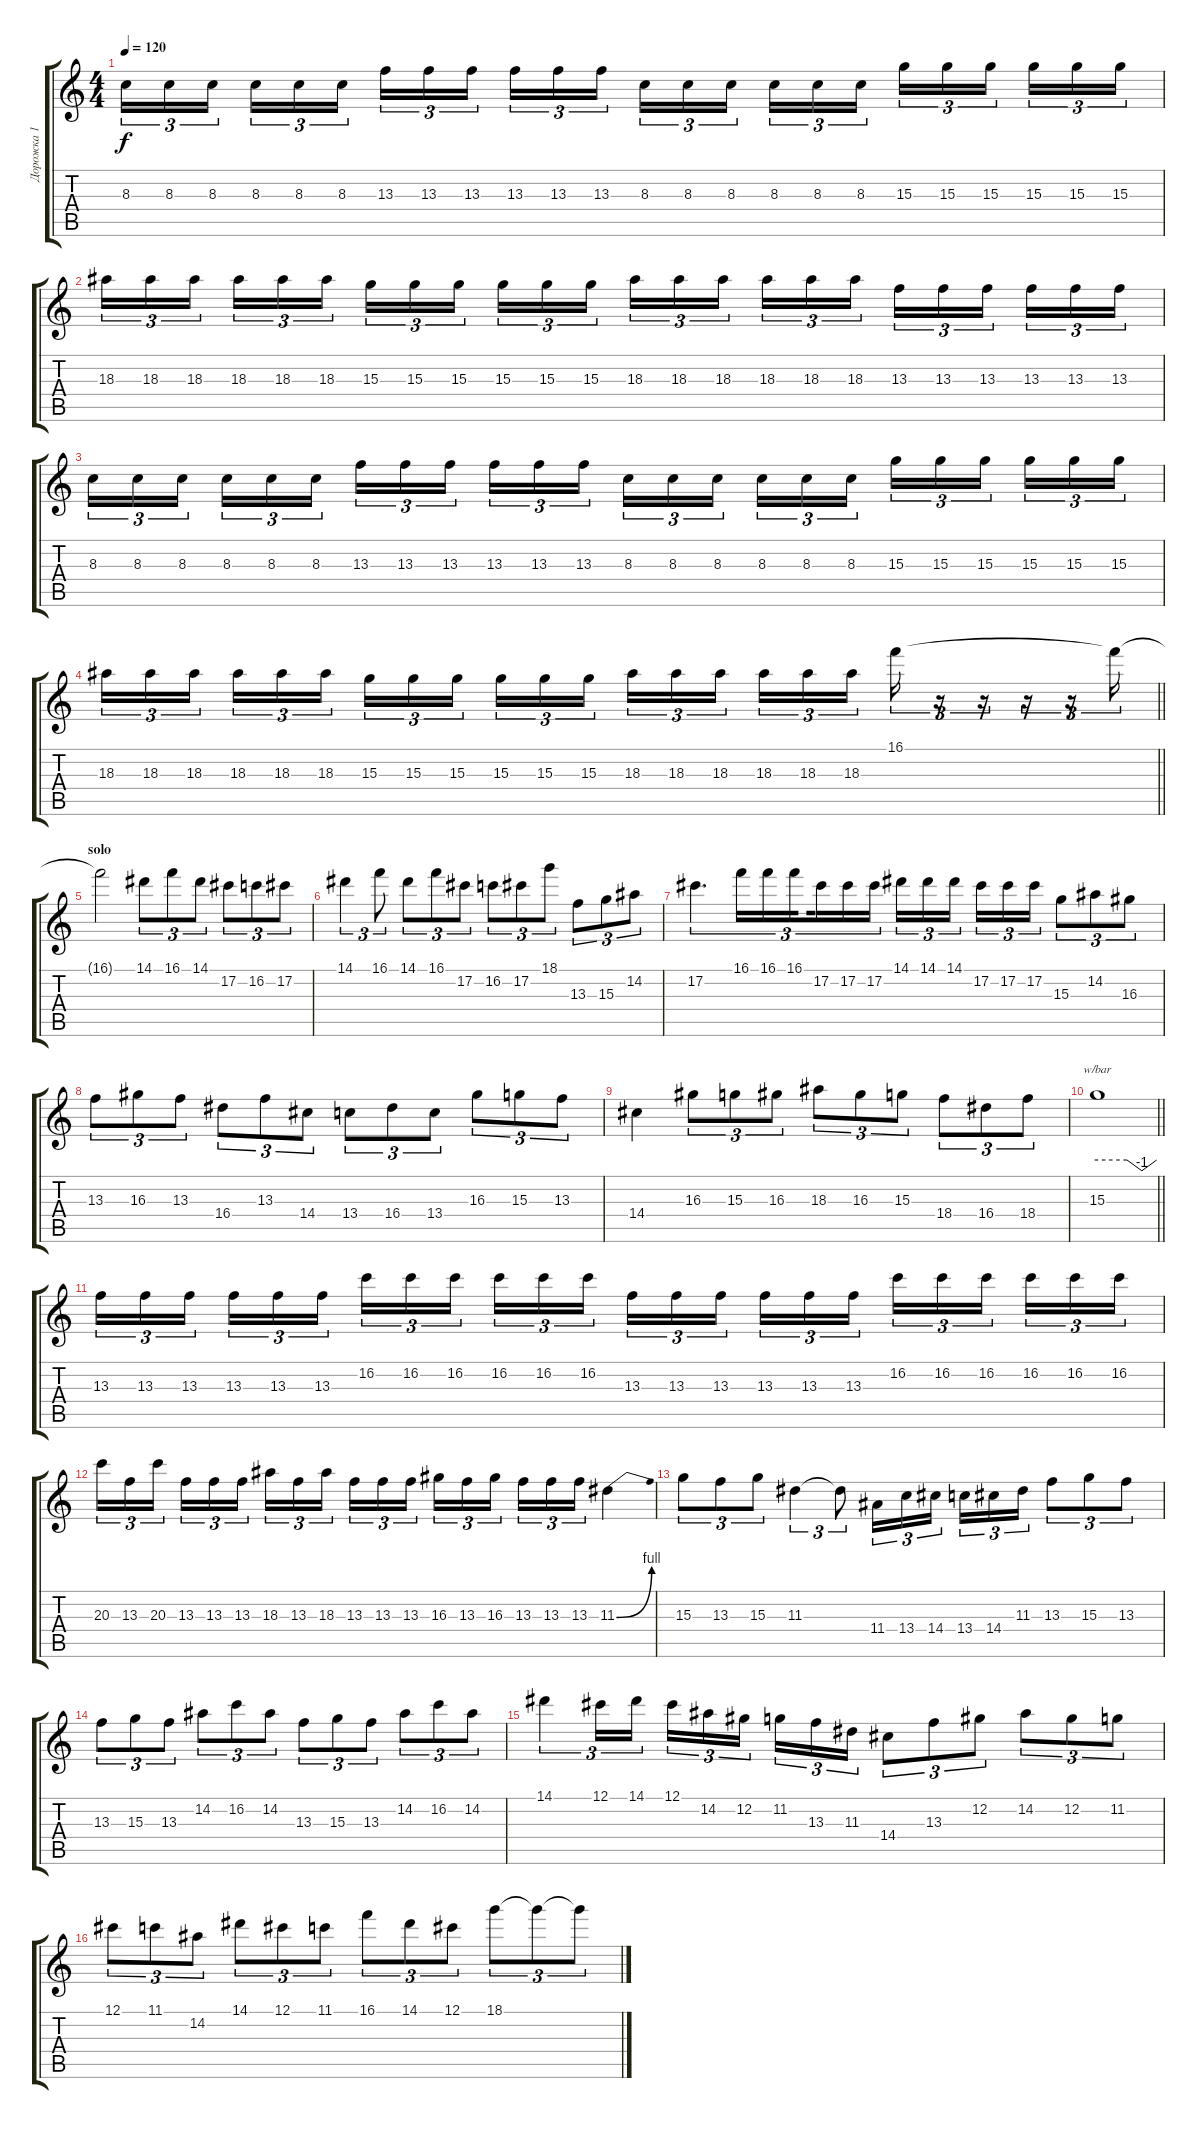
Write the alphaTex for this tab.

\track ("Дорожка 1" "Дорожка 1") {instrument distortionguitar}
\staff {score tabs}
\tuning (Db4 Ab3 E3 B2 Gb2 B1) {hide}
\ts (4 4)
\tempo 120
\clef g2
\ks c
8.3.16{tu (3 2) dy f} 8.3.16{tu (3 2)} 8.3.16{tu (3 2) beam splitsecondary} 8.3.16{tu (3 2)} 8.3.16{tu (3 2)} 8.3.16{tu (3 2)} 13.3.16{tu (3 2)} 13.3.16{tu (3 2)} 13.3.16{tu (3 2) beam splitsecondary} 13.3.16{tu (3 2)} 13.3.16{tu (3 2)} 13.3.16{tu (3 2)} 8.3.16{tu (3 2)} 8.3.16{tu (3 2)} 8.3.16{tu (3 2) beam splitsecondary} 8.3.16{tu (3 2)} 8.3.16{tu (3 2)} 8.3.16{tu (3 2)} 15.3.16{tu (3 2)} 15.3.16{tu (3 2)} 15.3.16{tu (3 2) beam splitsecondary} 15.3.16{tu (3 2)} 15.3.16{tu (3 2)} 15.3.16{tu (3 2)} |
18.3.16{tu (3 2)} 18.3.16{tu (3 2)} 18.3.16{tu (3 2) beam splitsecondary} 18.3.16{tu (3 2)} 18.3.16{tu (3 2)} 18.3.16{tu (3 2)} 15.3.16{tu (3 2)} 15.3.16{tu (3 2)} 15.3.16{tu (3 2) beam splitsecondary} 15.3.16{tu (3 2)} 15.3.16{tu (3 2)} 15.3.16{tu (3 2)} 18.3.16{tu (3 2)} 18.3.16{tu (3 2)} 18.3.16{tu (3 2) beam splitsecondary} 18.3.16{tu (3 2)} 18.3.16{tu (3 2)} 18.3.16{tu (3 2)} 13.3.16{tu (3 2)} 13.3.16{tu (3 2)} 13.3.16{tu (3 2) beam splitsecondary} 13.3.16{tu (3 2)} 13.3.16{tu (3 2)} 13.3.16{tu (3 2)} |
8.3.16{tu (3 2)} 8.3.16{tu (3 2)} 8.3.16{tu (3 2) beam splitsecondary} 8.3.16{tu (3 2)} 8.3.16{tu (3 2)} 8.3.16{tu (3 2)} 13.3.16{tu (3 2)} 13.3.16{tu (3 2)} 13.3.16{tu (3 2) beam splitsecondary} 13.3.16{tu (3 2)} 13.3.16{tu (3 2)} 13.3.16{tu (3 2)} 8.3.16{tu (3 2)} 8.3.16{tu (3 2)} 8.3.16{tu (3 2) beam splitsecondary} 8.3.16{tu (3 2)} 8.3.16{tu (3 2)} 8.3.16{tu (3 2)} 15.3.16{tu (3 2)} 15.3.16{tu (3 2)} 15.3.16{tu (3 2) beam splitsecondary} 15.3.16{tu (3 2)} 15.3.16{tu (3 2)} 15.3.16{tu (3 2)} |
\barLineRight lightlight
18.3.16{tu (3 2)} 18.3.16{tu (3 2)} 18.3.16{tu (3 2) beam splitsecondary} 18.3.16{tu (3 2)} 18.3.16{tu (3 2)} 18.3.16{tu (3 2)} 15.3.16{tu (3 2)} 15.3.16{tu (3 2)} 15.3.16{tu (3 2) beam splitsecondary} 15.3.16{tu (3 2)} 15.3.16{tu (3 2)} 15.3.16{tu (3 2)} 18.3.16{tu (3 2)} 18.3.16{tu (3 2)} 18.3.16{tu (3 2) beam splitsecondary} 18.3.16{tu (3 2)} 18.3.16{tu (3 2)} 18.3.16{tu (3 2)} 16.1.16{tu (3 2)} r.16{tu (3 2)} r.16{tu (3 2)} r.16{tu (3 2)} r.16{tu (3 2)} 16.1{t}.16{tu (3 2)} |
\section ("" "solo")
16.1{t}.2 14.1.8{tu (3 2)} 16.1.8{tu (3 2)} 14.1.8{tu (3 2)} 17.2.8{tu (3 2)} 16.2.8{tu (3 2)} 17.2.8{tu (3 2)} |
14.1.4{tu (3 2)} 16.1.8{tu (3 2)} 14.1.8{tu (3 2)} 16.1.8{tu (3 2)} 17.2.8{tu (3 2)} 16.2.8{tu (3 2)} 17.2.8{tu (3 2)} 18.1.8{tu (3 2)} 13.3.8{tu (3 2)} 15.3.8{tu (3 2)} 14.2.8{tu (3 2)} |
17.2.4{d tu (3 2)} 16.1.16{tu (3 2)} 16.1.16{tu (3 2)} 16.1.16{tu (3 2) beam splitsecondary} 17.2.16{tu (3 2)} 17.2.16{tu (3 2)} 17.2.16{tu (3 2)} 14.1.16{tu (3 2)} 14.1.16{tu (3 2)} 14.1.16{tu (3 2) beam splitsecondary} 17.2.16{tu (3 2)} 17.2.16{tu (3 2)} 17.2.16{tu (3 2)} 15.3.8{tu (3 2)} 14.2.8{tu (3 2)} 16.3.8{tu (3 2)} |
13.3.8{tu (3 2)} 16.3.8{tu (3 2)} 13.3.8{tu (3 2)} 16.4.8{tu (3 2)} 13.3.8{tu (3 2)} 14.4.8{tu (3 2)} 13.4.8{tu (3 2)} 16.4.8{tu (3 2)} 13.4.8{tu (3 2)} 16.3.8{tu (3 2)} 15.3.8{tu (3 2)} 13.3.8{tu (3 2)} |
14.4.4 16.3.8{tu (3 2)} 15.3.8{tu (3 2)} 16.3.8{tu (3 2)} 18.3.8{tu (3 2)} 16.3.8{tu (3 2)} 15.3.8{tu (3 2)} 18.4.8{tu (3 2)} 16.4.8{tu (3 2)} 18.4.8{tu (3 2)} |
\barLineRight lightlight
15.3.1{tbe (custom default 0 0 30 0 45 -4 60 0)} |
13.3.16{tu (3 2)} 13.3.16{tu (3 2)} 13.3.16{tu (3 2) beam splitsecondary} 13.3.16{tu (3 2)} 13.3.16{tu (3 2)} 13.3.16{tu (3 2)} 16.2.16{tu (3 2)} 16.2.16{tu (3 2)} 16.2.16{tu (3 2) beam splitsecondary} 16.2.16{tu (3 2)} 16.2.16{tu (3 2)} 16.2.16{tu (3 2)} 13.3.16{tu (3 2)} 13.3.16{tu (3 2)} 13.3.16{tu (3 2) beam splitsecondary} 13.3.16{tu (3 2)} 13.3.16{tu (3 2)} 13.3.16{tu (3 2)} 16.2.16{tu (3 2)} 16.2.16{tu (3 2)} 16.2.16{tu (3 2) beam splitsecondary} 16.2.16{tu (3 2)} 16.2.16{tu (3 2)} 16.2.16{tu (3 2)} |
20.3.16{tu (3 2)} 13.3.16{tu (3 2)} 20.3.16{tu (3 2) beam splitsecondary} 13.3.16{tu (3 2)} 13.3.16{tu (3 2)} 13.3.16{tu (3 2)} 18.3.16{tu (3 2)} 13.3.16{tu (3 2)} 18.3.16{tu (3 2) beam splitsecondary} 13.3.16{tu (3 2)} 13.3.16{tu (3 2)} 13.3.16{tu (3 2)} 16.3.16{tu (3 2)} 13.3.16{tu (3 2)} 16.3.16{tu (3 2) beam splitsecondary} 13.3.16{tu (3 2)} 13.3.16{tu (3 2)} 13.3.16{tu (3 2)} 11.3{be (bend 0 0 60 4)}.4 |
15.3.8{tu (3 2)} 13.3.8{tu (3 2)} 15.3.8{tu (3 2)} 11.3.4{tu (3 2)} 11.3{t}.8{tu (3 2)} 11.4.16{tu (3 2)} 13.4.16{tu (3 2)} 14.4.16{tu (3 2) beam splitsecondary} 13.4.16{tu (3 2)} 14.4.16{tu (3 2)} 11.3.16{tu (3 2)} 13.3.8{tu (3 2)} 15.3.8{tu (3 2)} 13.3.8{tu (3 2)} |
13.3.8{tu (3 2)} 15.3.8{tu (3 2)} 13.3.8{tu (3 2)} 14.2.8{tu (3 2)} 16.2.8{tu (3 2)} 14.2.8{tu (3 2)} 13.3.8{tu (3 2)} 15.3.8{tu (3 2)} 13.3.8{tu (3 2)} 14.2.8{tu (3 2)} 16.2.8{tu (3 2)} 14.2.8{tu (3 2)} |
14.1.4{tu (3 2)} 12.1.16{tu (3 2)} 14.1.16{tu (3 2)} 12.1.16{tu (3 2)} 14.2.16{tu (3 2)} 12.2.16{tu (3 2) beam splitsecondary} 11.2.16{tu (3 2)} 13.3.16{tu (3 2)} 11.3.16{tu (3 2)} 14.4.8{tu (3 2)} 13.3.8{tu (3 2)} 12.2.8{tu (3 2)} 14.2.8{tu (3 2)} 12.2.8{tu (3 2)} 11.2.8{tu (3 2)} |
12.1.8{tu (3 2)} 11.1.8{tu (3 2)} 14.2.8{tu (3 2)} 14.1.8{tu (3 2)} 12.1.8{tu (3 2)} 11.1.8{tu (3 2)} 16.1.8{tu (3 2)} 14.1.8{tu (3 2)} 12.1.8{tu (3 2)} 18.1.8{tu (3 2)} 18.1{t}.8{tu (3 2)} 18.1{t}.8{tu (3 2)}
